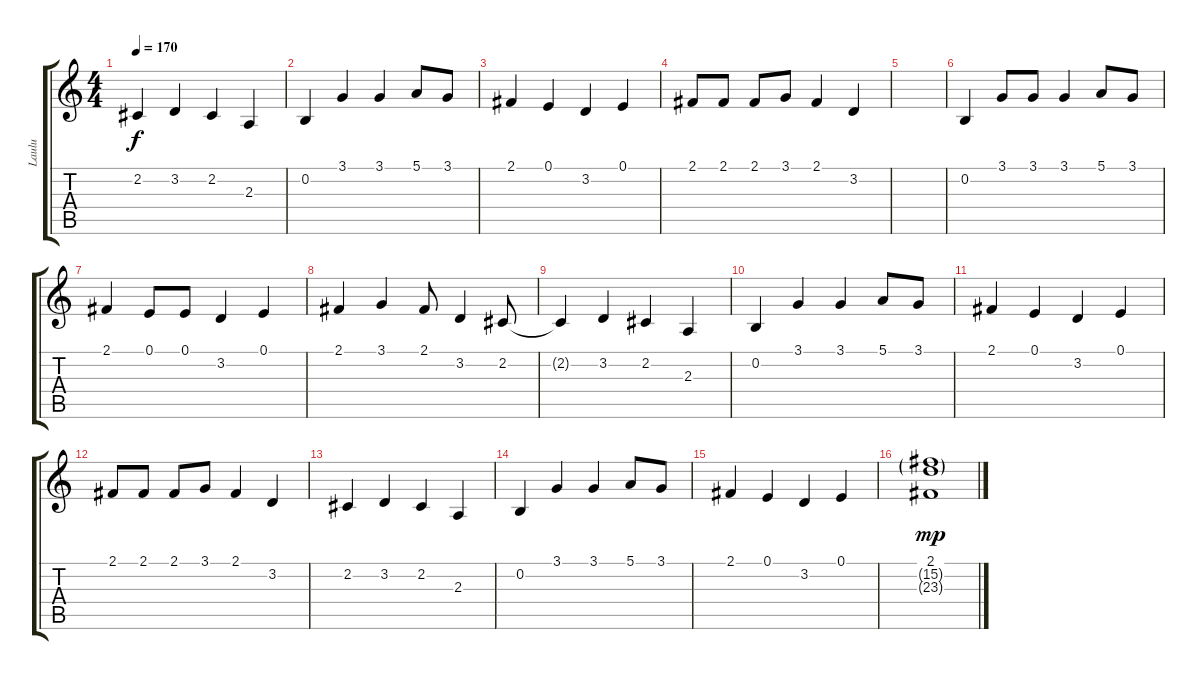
\track ("Laulu" "Laulu") {instrument clarinet}
\staff {score tabs}
\tuning (E4 B3 G3 D3 A2 E2) {hide}
\ts (4 4)
\tempo 170
\clef g2
\ks c
2.2.4{dy f} 3.2.4 2.2.4 2.3.4 |
0.2.4 3.1.4 3.1.4 5.1.8 3.1.8 |
2.1.4 0.1.4 3.2.4 0.1.4 |
2.1.8 2.1.8 2.1.8 3.1.8 2.1.4 3.2.4 |
|
0.2.4 3.1.8 3.1.8 3.1.4 5.1.8 3.1.8 |
2.1.4 0.1.8 0.1.8 3.2.4 0.1.4 |
2.1.4 3.1.4 2.1.8 3.2.4 2.2.8 |
2.2{t}.4 3.2.4 2.2.4 2.3.4 |
0.2.4 3.1.4 3.1.4 5.1.8 3.1.8 |
2.1.4 0.1.4 3.2.4 0.1.4 |
2.1.8 2.1.8 2.1.8 3.1.8 2.1.4 3.2.4 |
2.2.4 3.2.4 2.2.4 2.3.4 |
0.2.4 3.1.4 3.1.4 5.1.8 3.1.8 |
2.1.4 0.1.4 3.2.4 0.1.4 |
(2.1 15.2{g} 23.3{g}).1{dy mp}
